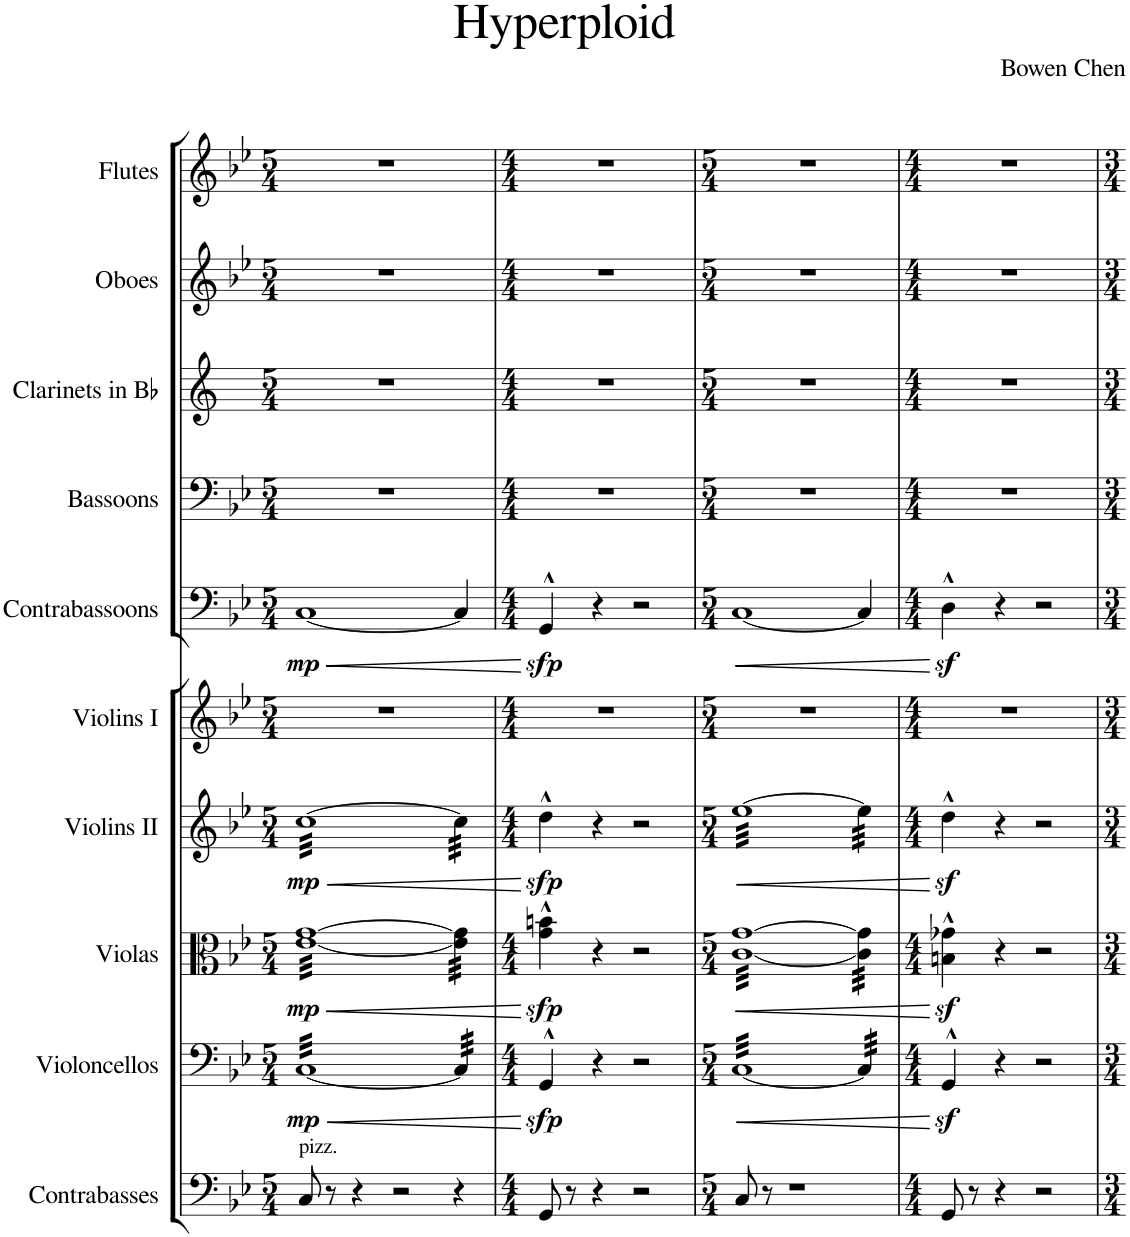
**kern	**kern	**dynam	**kern	**dynam	**kern	**dynam	**kern	**kern	**dynam	**kern	**kern	**kern	**kern
*part10	*part9	*part9	*part8	*part8	*part7	*part7	*part6	*part5	*part5	*part4	*part3	*part2	*part1
*staff10	*staff9	*staff9	*staff8	*staff8	*staff7	*staff7	*staff6	*staff5	*staff5	*staff4	*staff3	*staff2	*staff1
*I"Contrabasses	*I"Violoncellos	*	*I"Violas	*	*I"Violins II	*	*I"Violins I	*I"Contrabassoons	*	*I"Bassoons	*I"Clarinets in Bb	*I"Oboes	*I"Flutes
*I'Cb.	*I'Vc.	*	*I'Vla.	*	*I'Vln. II	*	*I'Vln. I	*I'Cbsn.	*	*I'Bsn.	*	*I'Ob.	*I'Fl.
*clefF4	*clefF4	*	*clefC3	*	*clefG2	*	*clefG2	*clefF4	*	*clefF4	*clefG2	*clefG2	*clefG2
*Trd7c12	*	*	*	*	*	*	*	*Trd7c12	*	*	*Trd1c2	*	*
*k[b-e-]	*k[b-e-]	*	*k[b-e-]	*	*k[b-e-]	*	*k[b-e-]	*k[b-e-]	*	*k[b-e-]	*k[]	*k[b-e-]	*k[b-e-]
*M5/4	*M5/4	*	*M5/4	*	*M5/4	*	*M5/4	*M5/4	*	*M5/4	*M5/4	*M5/4	*M5/4
=1	=1	=1	=1	=1	=1	=1	=1	=1	=1	=1	=1	=1	=1
!LO:TX:a:t=pizz.	!	!	!	!	!	!	!	!	!	!	!	!	!
!	!	!LO:HP:b	!	!LO:HP:b	!	!LO:HP:b	!	!	!LO:HP:b	!	!	!	!
!	!	!LO:DY:n=1:b	!	!LO:DY:n=1:b	!	!LO:DY:n=1:b	!	!	!LO:DY:n=1:b	!	!	!	!
*	*tremolo	*	*	*	*	*	*	*	*	*	*	*	*
*	*	*	*tremolo	*	*	*	*	*	*	*	*	*	*
*	*	*	*	*	*tremolo	*	*	*	*	*	*	*	*
8C/	[32CLLL	< mp	[32e- [32gLLL	< mp	[32ccLLL	< mp	4%5r	[1C	< mp	4%5r	4%5r	4%5r	4%5r
.	32C	.	32e- 32g	.	32cc	.	.	.	.	.	.	.	.
.	32C	.	32e- 32g	.	32cc	.	.	.	.	.	.	.	.
.	32C	.	32e- 32g	.	32cc	.	.	.	.	.	.	.	.
8r	32C	.	32e- 32g	.	32cc	.	.	.	.	.	.	.	.
.	32C	.	32e- 32g	.	32cc	.	.	.	.	.	.	.	.
.	32C	.	32e- 32g	.	32cc	.	.	.	.	.	.	.	.
.	32C	.	32e- 32g	.	32cc	.	.	.	.	.	.	.	.
4r	32C	.	32e- 32g	.	32cc	.	.	.	.	.	.	.	.
.	32C	.	32e- 32g	.	32cc	.	.	.	.	.	.	.	.
.	32C	.	32e- 32g	.	32cc	.	.	.	.	.	.	.	.
.	32C	.	32e- 32g	.	32cc	.	.	.	.	.	.	.	.
.	32C	.	32e- 32g	.	32cc	.	.	.	.	.	.	.	.
.	32C	.	32e- 32g	.	32cc	.	.	.	.	.	.	.	.
.	32C	.	32e- 32g	.	32cc	.	.	.	.	.	.	.	.
.	32C	.	32e- 32g	.	32cc	.	.	.	.	.	.	.	.
2r	32C	.	32e- 32g	.	32cc	.	.	.	.	.	.	.	.
.	32C	.	32e- 32g	.	32cc	.	.	.	.	.	.	.	.
.	32C	.	32e- 32g	.	32cc	.	.	.	.	.	.	.	.
.	32C	.	32e- 32g	.	32cc	.	.	.	.	.	.	.	.
.	32C	.	32e- 32g	.	32cc	.	.	.	.	.	.	.	.
.	32C	.	32e- 32g	.	32cc	.	.	.	.	.	.	.	.
.	32C	.	32e- 32g	.	32cc	.	.	.	.	.	.	.	.
.	32C	.	32e- 32g	.	32cc	.	.	.	.	.	.	.	.
.	32C	.	32e- 32g	.	32cc	.	.	.	.	.	.	.	.
.	32C	.	32e- 32g	.	32cc	.	.	.	.	.	.	.	.
.	32C	.	32e- 32g	.	32cc	.	.	.	.	.	.	.	.
.	32C	.	32e- 32g	.	32cc	.	.	.	.	.	.	.	.
.	32C	.	32e- 32g	.	32cc	.	.	.	.	.	.	.	.
.	32C	.	32e- 32g	.	32cc	.	.	.	.	.	.	.	.
.	32C	.	32e- 32g	.	32cc	.	.	.	.	.	.	.	.
.	32CJJJ	.	32e- 32gJJJ	.	32ccJJJ	.	.	.	.	.	.	.	.
4r	32C/]LLL	.	32e-\] 32g\]LLL	.	32cc\]LLL	.	.	4C/]	.	.	.	.	.
.	32C/	.	32e-\ 32g\	.	32cc\	.	.	.	.	.	.	.	.
.	32C/	.	32e-\ 32g\	.	32cc\	.	.	.	.	.	.	.	.
.	32C/	.	32e-\ 32g\	.	32cc\	.	.	.	.	.	.	.	.
.	32C/	.	32e-\ 32g\	.	32cc\	.	.	.	.	.	.	.	.
.	32C/	.	32e-\ 32g\	.	32cc\	.	.	.	.	.	.	.	.
.	32C/	.	32e-\ 32g\	.	32cc\	.	.	.	.	.	.	.	.
.	32C/JJJ	.	32e-\ 32g\JJJ	.	32cc\JJJ	.	.	.	.	.	.	.	.
*	*	*	*	*	*Xtremolo	*	*	*	*	*	*	*	*
*	*	*	*Xtremolo	*	*	*	*	*	*	*	*	*	*
*	*Xtremolo	*	*	*	*	*	*	*	*	*	*	*	*
.	.	[	.	[	.	[	.	.	[	.	.	.	.
=2	=2	=2	=2	=2	=2	=2	=2	=2	=2	=2	=2	=2	=2
*M4/4	*M4/4	*	*M4/4	*	*M4/4	*	*M4/4	*M4/4	*	*M4/4	*M4/4	*M4/4	*M4/4
!	!	!LO:DY:b	!	!LO:DY:b	!	!LO:DY:b	!	!	!LO:DY:b	!	!	!	!
8GG/	4GG^^/	sfp	4g\^^ 4bn\^^	sfp	4dd^^\	sfp	1r	4GG^^/	sfp	1r	1r	1r	1r
8r	.	.	.	.	.	.	.	.	.	.	.	.	.
4r	4r	.	4r	.	4r	.	.	4r	.	.	.	.	.
2r	2r	.	2r	.	2r	.	.	2r	.	.	.	.	.
=3	=3	=3	=3	=3	=3	=3	=3	=3	=3	=3	=3	=3	=3
*M5/4	*M5/4	*	*M5/4	*	*M5/4	*	*M5/4	*M5/4	*	*M5/4	*M5/4	*M5/4	*M5/4
!	!	!LO:HP:b	!	!LO:HP:b	!	!LO:HP:b	!	!	!LO:HP:b	!	!	!	!
*	*tremolo	*	*	*	*	*	*	*	*	*	*	*	*
*	*	*	*tremolo	*	*	*	*	*	*	*	*	*	*
*	*	*	*	*	*tremolo	*	*	*	*	*	*	*	*
8C/	[32CLLL	<	[32c [32gLLL	<	[32ee-LLL	<	4%5r	[1C	<	4%5r	4%5r	4%5r	4%5r
.	32C	.	32c 32g	.	32ee-	.	.	.	.	.	.	.	.
.	32C	.	32c 32g	.	32ee-	.	.	.	.	.	.	.	.
.	32C	.	32c 32g	.	32ee-	.	.	.	.	.	.	.	.
8r	32C	.	32c 32g	.	32ee-	.	.	.	.	.	.	.	.
.	32C	.	32c 32g	.	32ee-	.	.	.	.	.	.	.	.
.	32C	.	32c 32g	.	32ee-	.	.	.	.	.	.	.	.
.	32C	.	32c 32g	.	32ee-	.	.	.	.	.	.	.	.
1r	32C	.	32c 32g	.	32ee-	.	.	.	.	.	.	.	.
.	32C	.	32c 32g	.	32ee-	.	.	.	.	.	.	.	.
.	32C	.	32c 32g	.	32ee-	.	.	.	.	.	.	.	.
.	32C	.	32c 32g	.	32ee-	.	.	.	.	.	.	.	.
.	32C	.	32c 32g	.	32ee-	.	.	.	.	.	.	.	.
.	32C	.	32c 32g	.	32ee-	.	.	.	.	.	.	.	.
.	32C	.	32c 32g	.	32ee-	.	.	.	.	.	.	.	.
.	32C	.	32c 32g	.	32ee-	.	.	.	.	.	.	.	.
.	32C	.	32c 32g	.	32ee-	.	.	.	.	.	.	.	.
.	32C	.	32c 32g	.	32ee-	.	.	.	.	.	.	.	.
.	32C	.	32c 32g	.	32ee-	.	.	.	.	.	.	.	.
.	32C	.	32c 32g	.	32ee-	.	.	.	.	.	.	.	.
.	32C	.	32c 32g	.	32ee-	.	.	.	.	.	.	.	.
.	32C	.	32c 32g	.	32ee-	.	.	.	.	.	.	.	.
.	32C	.	32c 32g	.	32ee-	.	.	.	.	.	.	.	.
.	32C	.	32c 32g	.	32ee-	.	.	.	.	.	.	.	.
.	32C	.	32c 32g	.	32ee-	.	.	.	.	.	.	.	.
.	32C	.	32c 32g	.	32ee-	.	.	.	.	.	.	.	.
.	32C	.	32c 32g	.	32ee-	.	.	.	.	.	.	.	.
.	32C	.	32c 32g	.	32ee-	.	.	.	.	.	.	.	.
.	32C	.	32c 32g	.	32ee-	.	.	.	.	.	.	.	.
.	32C	.	32c 32g	.	32ee-	.	.	.	.	.	.	.	.
.	32C	.	32c 32g	.	32ee-	.	.	.	.	.	.	.	.
.	32CJJJ	.	32c 32gJJJ	.	32ee-JJJ	.	.	.	.	.	.	.	.
.	32C/]LLL	.	32c\] 32g\]LLL	.	32ee-\]LLL	.	.	4C/]	.	.	.	.	.
.	32C/	.	32c\ 32g\	.	32ee-\	.	.	.	.	.	.	.	.
.	32C/	.	32c\ 32g\	.	32ee-\	.	.	.	.	.	.	.	.
.	32C/	.	32c\ 32g\	.	32ee-\	.	.	.	.	.	.	.	.
.	32C/	.	32c\ 32g\	.	32ee-\	.	.	.	.	.	.	.	.
.	32C/	.	32c\ 32g\	.	32ee-\	.	.	.	.	.	.	.	.
.	32C/	.	32c\ 32g\	.	32ee-\	.	.	.	.	.	.	.	.
.	32C/JJJ	.	32c\ 32g\JJJ	.	32ee-\JJJ	.	.	.	.	.	.	.	.
*	*	*	*	*	*Xtremolo	*	*	*	*	*	*	*	*
*	*	*	*Xtremolo	*	*	*	*	*	*	*	*	*	*
*	*Xtremolo	*	*	*	*	*	*	*	*	*	*	*	*
.	.	[	.	[	.	[	.	.	[	.	.	.	.
=4	=4	=4	=4	=4	=4	=4	=4	=4	=4	=4	=4	=4	=4
*M4/4	*M4/4	*	*M4/4	*	*M4/4	*	*M4/4	*M4/4	*	*M4/4	*M4/4	*M4/4	*M4/4
8GG/	4GGz<^^/	.	4Bn\z<^^ 4g-X\z<^^	.	4ddz<^^\	.	1r	4Dz<^^\	.	1r	1r	1r	1r
8r	.	.	.	.	.	.	.	.	.	.	.	.	.
4r	4r	.	4r	.	4r	.	.	4r	.	.	.	.	.
2r	2r	.	2r	.	2r	.	.	2r	.	.	.	.	.
=	=	=	=	=	=	=	=	=	=	=	=	=	=
*-	*-	*-	*-	*-	*-	*-	*-	*-	*-	*-	*-	*-	*-
